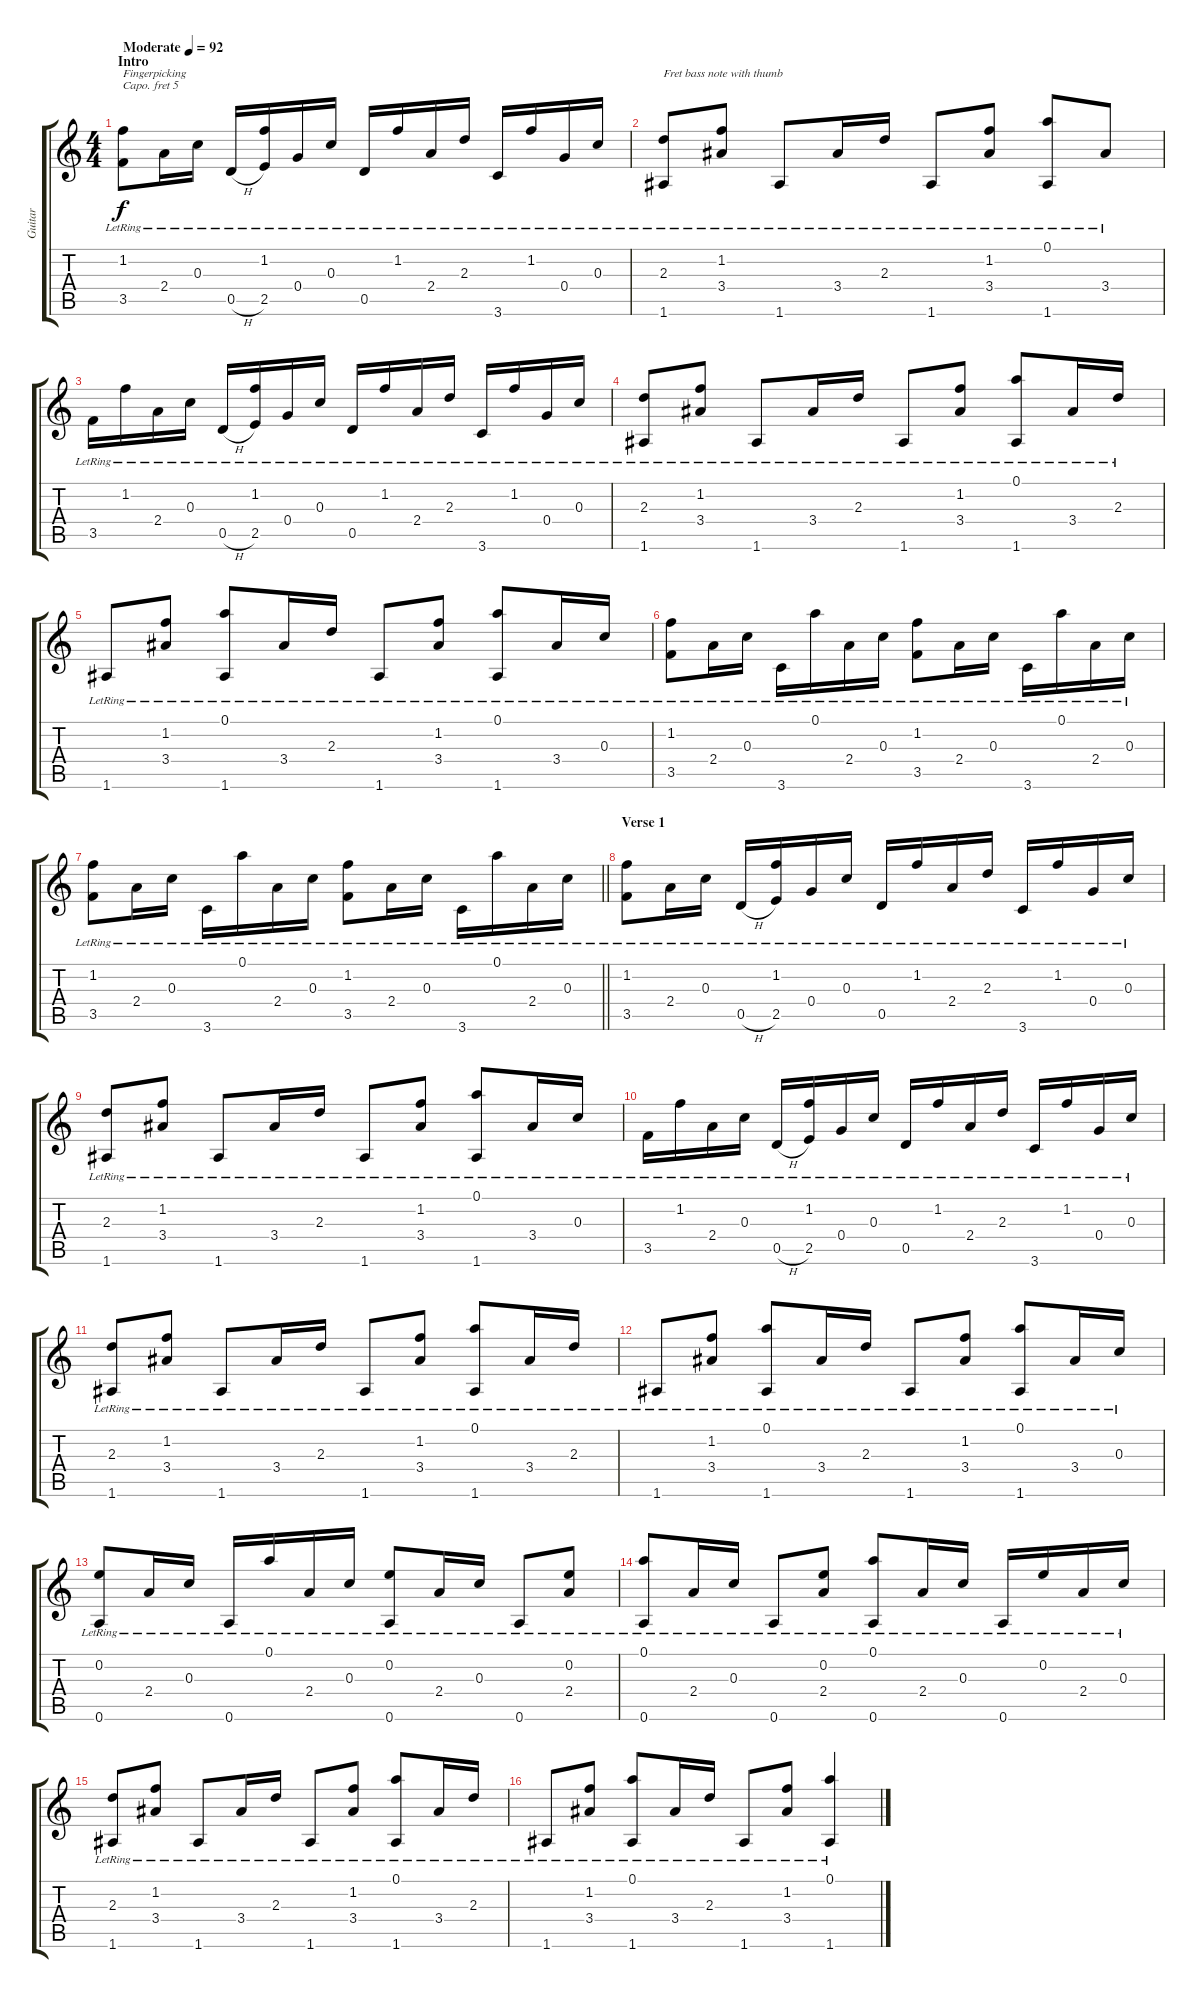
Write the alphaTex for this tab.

\track ("Guitar" "Guitar") {instrument electricguitarjazz}
\staff {score tabs}
\capo 5
\tuning (E4 B3 G3 D3 A2 E2) {hide}
\ts (4 4)
\section ("" "Intro")
\tempo (92 "Moderate")
\clef g2
\ks c
(1.2{lr} 3.5{lr}).8{txt "Fingerpicking" dy f instrument electricguitarjazz} 2.4{lr}.16 0.3{lr}.16 0.5{h lr}.16 (1.2{lr} 2.5{lr}).16 0.4{lr}.16 0.3{lr}.16 0.5{lr}.16 1.2{lr}.16 2.4{lr}.16 2.3{lr}.16 3.6{lr}.16 1.2{lr}.16 0.4{lr}.16 0.3{lr}.16 |
(2.3{lr} 1.6{lr}).8{txt "Fret bass note with thumb"} (1.2{lr} 3.4{lr}).8 1.6{lr}.8 3.4{lr}.16 2.3{lr}.16 1.6{lr}.8 (1.2{lr} 3.4{lr}).8 (0.1{lr} 1.6{lr}).8 3.4{lr}.8 |
3.5{lr}.16 1.2{lr}.16 2.4{lr}.16 0.3{lr}.16 0.5{h lr}.16 (1.2{lr} 2.5{lr}).16 0.4{lr}.16 0.3{lr}.16 0.5{lr}.16 1.2{lr}.16 2.4{lr}.16 2.3{lr}.16 3.6{lr}.16 1.2{lr}.16 0.4{lr}.16 0.3{lr}.16 |
(2.3{lr} 1.6{lr}).8 (1.2{lr} 3.4{lr}).8 1.6{lr}.8 3.4{lr}.16 2.3{lr}.16 1.6{lr}.8 (1.2{lr} 3.4{lr}).8 (0.1{lr} 1.6{lr}).8 3.4{lr}.16 2.3{lr}.16 |
1.6{lr}.8 (1.2{lr} 3.4{lr}).8 (0.1{lr} 1.6{lr}).8 3.4{lr}.16 2.3{lr}.16 1.6{lr}.8 (1.2{lr} 3.4{lr}).8 (0.1{lr} 1.6{lr}).8 3.4{lr}.16 0.3{lr}.16 |
(1.2{lr} 3.5{lr}).8 2.4{lr}.16 0.3{lr}.16 3.6{lr}.16 0.1{lr}.16 2.4{lr}.16 0.3{lr}.16 (1.2{lr} 3.5{lr}).8 2.4{lr}.16 0.3{lr}.16 3.6{lr}.16 0.1{lr}.16 2.4{lr}.16 0.3{lr}.16 |
\barLineRight lightlight
(1.2{lr} 3.5{lr}).8 2.4{lr}.16 0.3{lr}.16 3.6{lr}.16 0.1{lr}.16 2.4{lr}.16 0.3{lr}.16 (1.2{lr} 3.5{lr}).8 2.4{lr}.16 0.3{lr}.16 3.6{lr}.16 0.1{lr}.16 2.4{lr}.16 0.3{lr}.16 |
\section ("" "Verse 1")
(1.2{lr} 3.5{lr}).8 2.4{lr}.16 0.3{lr}.16 0.5{h lr}.16 (1.2{lr} 2.5{lr}).16 0.4{lr}.16 0.3{lr}.16 0.5{lr}.16 1.2{lr}.16 2.4{lr}.16 2.3{lr}.16 3.6{lr}.16 1.2{lr}.16 0.4{lr}.16 0.3{lr}.16 |
(2.3{lr} 1.6{lr}).8 (1.2{lr} 3.4{lr}).8 1.6{lr}.8 3.4{lr}.16 2.3{lr}.16 1.6{lr}.8 (1.2{lr} 3.4{lr}).8 (0.1{lr} 1.6{lr}).8 3.4{lr}.16 0.3{lr}.16 |
3.5{lr}.16 1.2{lr}.16 2.4{lr}.16 0.3{lr}.16 0.5{h lr}.16 (1.2{lr} 2.5{lr}).16 0.4{lr}.16 0.3{lr}.16 0.5{lr}.16 1.2{lr}.16 2.4{lr}.16 2.3{lr}.16 3.6{lr}.16 1.2{lr}.16 0.4{lr}.16 0.3{lr}.16 |
(2.3{lr} 1.6{lr}).8 (1.2{lr} 3.4{lr}).8 1.6{lr}.8 3.4{lr}.16 2.3{lr}.16 1.6{lr}.8 (1.2{lr} 3.4{lr}).8 (0.1{lr} 1.6{lr}).8 3.4{lr}.16 2.3{lr}.16 |
1.6{lr}.8 (1.2{lr} 3.4{lr}).8 (0.1{lr} 1.6{lr}).8 3.4{lr}.16 2.3{lr}.16 1.6{lr}.8 (1.2{lr} 3.4{lr}).8 (0.1{lr} 1.6{lr}).8 3.4{lr}.16 0.3{lr}.16 |
(0.2{lr} 0.6{lr}).8 2.4{lr}.16 0.3{lr}.16 0.6{lr}.16 0.1{lr}.16 2.4{lr}.16 0.3{lr}.16 (0.2{lr} 0.6{lr}).8 2.4{lr}.16 0.3{lr}.16 0.6{lr}.8 (0.2{lr} 2.4{lr}).8 |
(0.1{lr} 0.6{lr}).8 2.4{lr}.16 0.3{lr}.16 0.6{lr}.8 (0.2{lr} 2.4{lr}).8 (0.1{lr} 0.6{lr}).8 2.4{lr}.16 0.3{lr}.16 0.6{lr}.16 0.2{lr}.16 2.4{lr}.16 0.3{lr}.16 |
(2.3{lr} 1.6{lr}).8 (1.2{lr} 3.4{lr}).8 1.6{lr}.8 3.4{lr}.16 2.3{lr}.16 1.6{lr}.8 (1.2{lr} 3.4{lr}).8 (0.1{lr} 1.6{lr}).8 3.4{lr}.16 2.3{lr}.16 |
1.6{lr}.8 (1.2{lr} 3.4{lr}).8 (0.1{lr} 1.6{lr}).8 3.4{lr}.16 2.3{lr}.16 1.6{lr}.8 (1.2{lr} 3.4{lr}).8 (0.1{lr} 1.6{lr}).4
